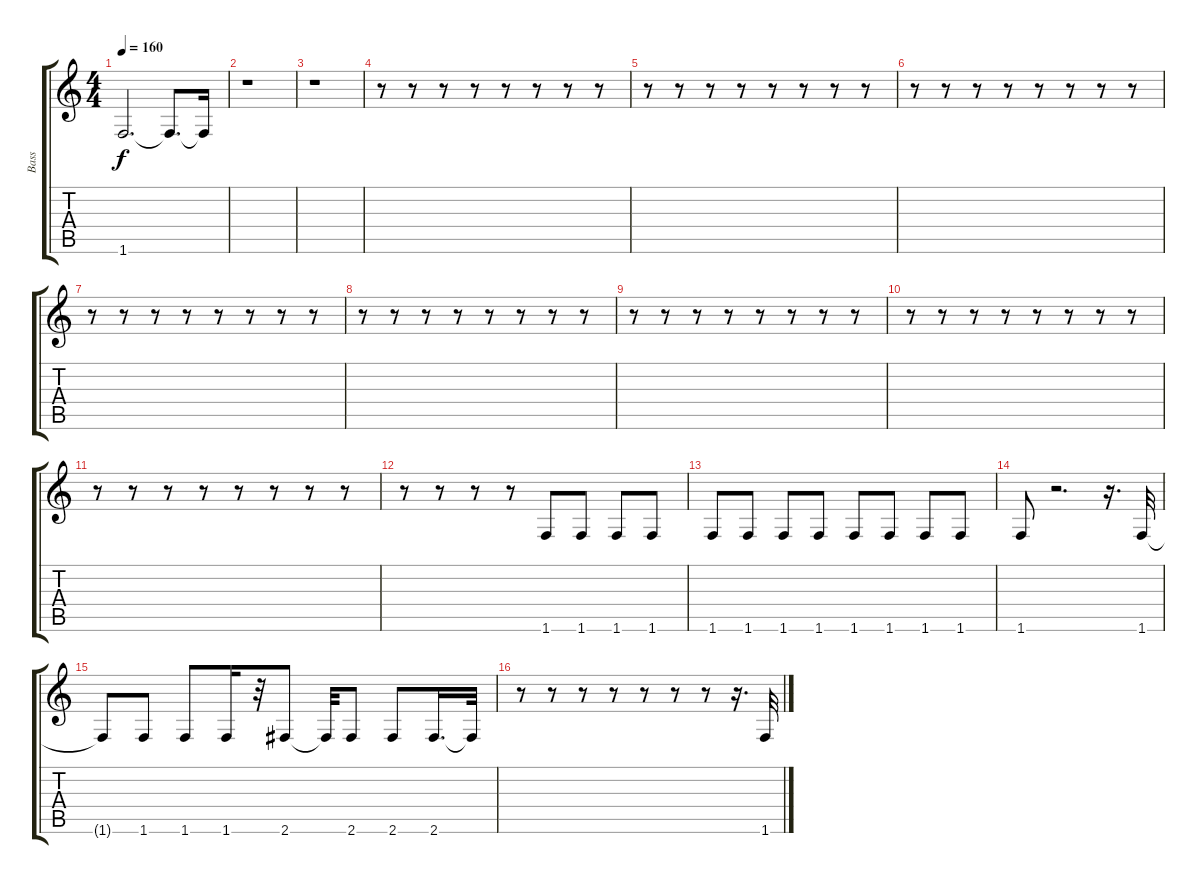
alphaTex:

\track ("Bass" "Bass") {instrument electricbassfinger}
\staff {score tabs}
\tuning (E4 B3 G3 D3 A2 E2) {hide}
\ts (4 4)
\tempo 160
\clef g2
\ks c
1.6.2{d dy f} 1.6{t}.8{d} 1.6{t}.16 |
r.1 |
r.1 |
r.8 r.8 r.8 r.8 r.8 r.8 r.8 r.8 |
r.8 r.8 r.8 r.8 r.8 r.8 r.8 r.8 |
r.8 r.8 r.8 r.8 r.8 r.8 r.8 r.8 |
r.8 r.8 r.8 r.8 r.8 r.8 r.8 r.8 |
r.8 r.8 r.8 r.8 r.8 r.8 r.8 r.8 |
r.8 r.8 r.8 r.8 r.8 r.8 r.8 r.8 |
r.8 r.8 r.8 r.8 r.8 r.8 r.8 r.8 |
r.8 r.8 r.8 r.8 r.8 r.8 r.8 r.8 |
r.8 r.8 r.8 r.8 1.6.8 1.6.8 1.6.8 1.6.8 |
1.6.8 1.6.8 1.6.8 1.6.8 1.6.8 1.6.8 1.6.8 1.6.8 |
1.6.8 r.2{d} r.16{d} 1.6.32 |
1.6{t}.8 1.6.8 1.6.8 1.6.16 r.32 2.6.8 2.6{t}.32 2.6.8 2.6.8 2.6.16{d} 2.6{t}.32 |
r.8 r.8 r.8 r.8 r.8 r.8 r.8 r.16{d} 1.6.32
